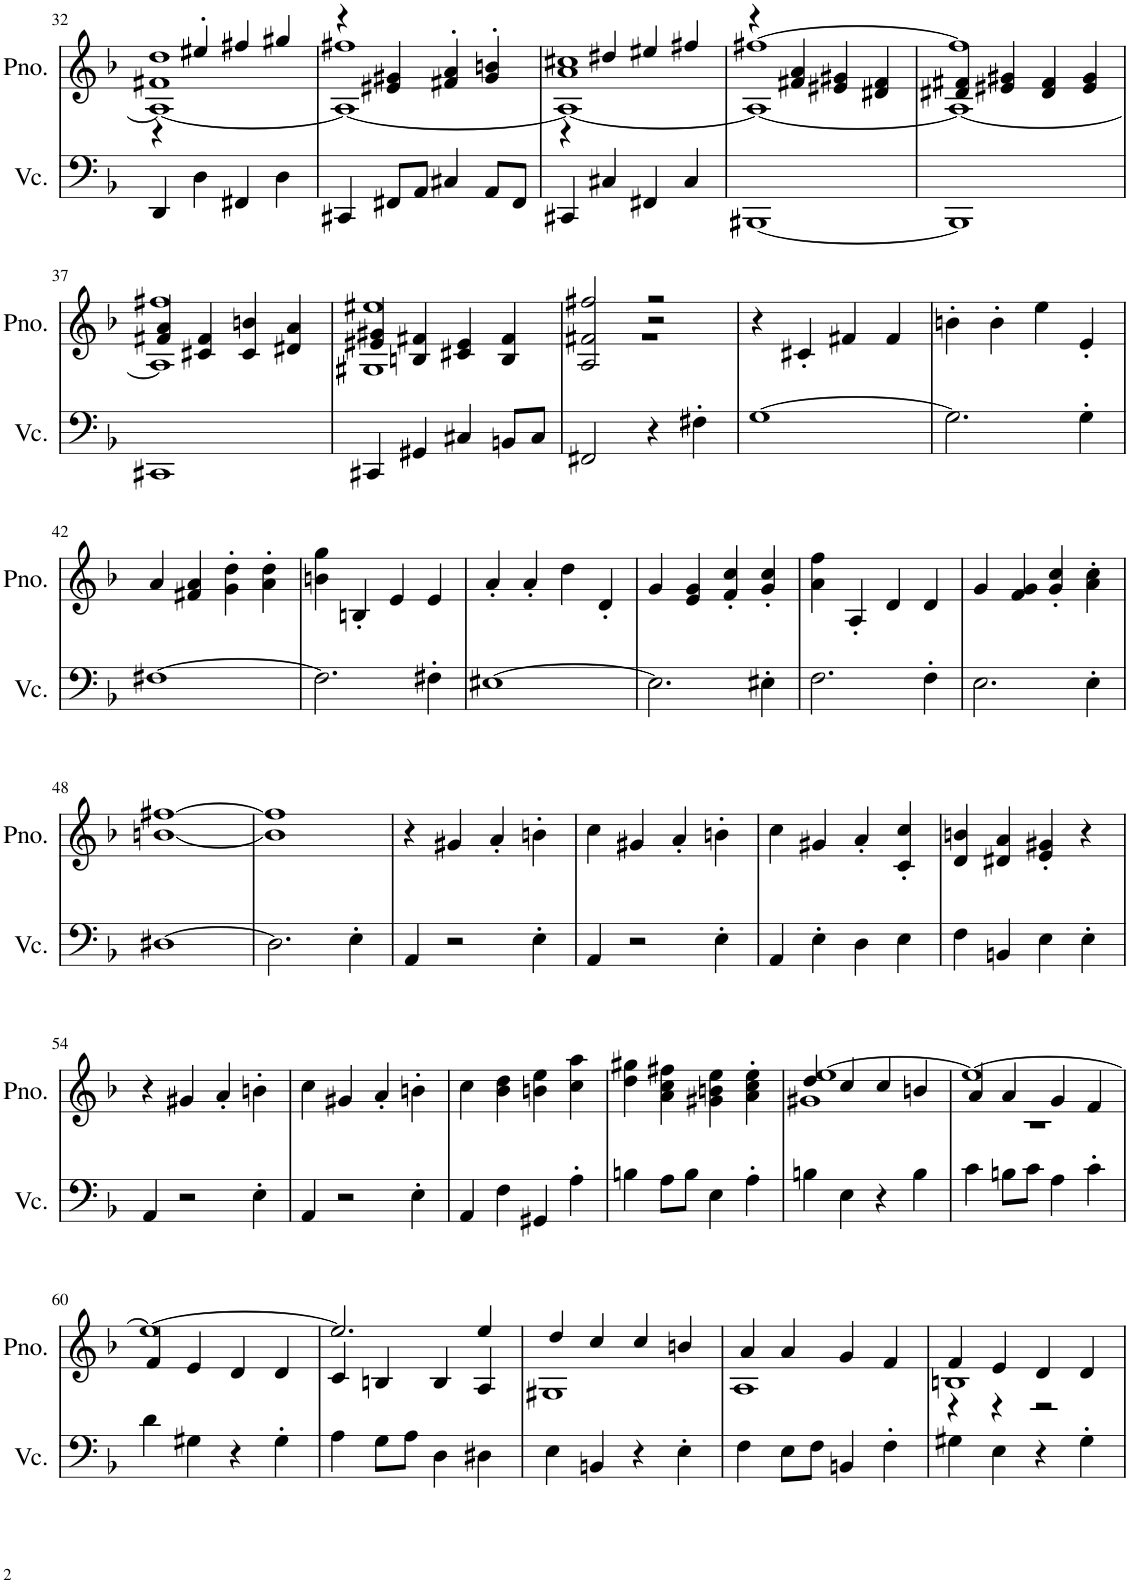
**kern	**kern
*part2	*part1
*staff2	*staff1
*I"Violoncello	*I"Piano
*I'Vc.	*I'Pno.
!!LO:PB:g=z
*clefF4	*clefG2
*k[b-]	*k[b-]
*M4/4	*M4/4
=32	=32
*	*^
*	*	*^
4DD/	1f#X 1dd	1A_	4r
4D\	.	.	4ee#X'/
4FF#X/	.	.	4ff#X/
4D\	.	.	4gg#X/
=33	=33	=33	=33
4CC#X/	4r	1A_	1ff#X
8FF#X/L	4e#X/ 4g#X/	.	.
8AA/J	.	.	.
4C#X/	4f#X/' 4a/'	.	.
8AA/L	4g#/' 4bn/'	.	.
8FF#/J	.	.	.
=34	=34	=34	=34
4CC#X/	1a 1cc#X	1A_	4r
4C#X/	.	.	4dd#X/
4FF#X/	.	.	4ee#X/
4C#/	.	.	4ff#X/
=35	=35	=35	=35
[1BBB#X	4r	1A_	[1ff#X
.	4f#X/ 4a/	.	.
.	4e#X/ 4g#X/	.	.
.	4d#X/ 4f#/	.	.
=36	=36	=36	=36
1BBB#]	4d#X/ 4f#X/	1A_	1ff#]
.	4e#X/ 4g#X/	.	.
.	4d#/ 4f#/	.	.
.	4e#/ 4g#/	.	.
!!LO:LB:g=z	!!	!!
=37	=37	=37	=37
1CC#X	4f#X/ 4a/	1A]	1ff#X
.	4c#X/ 4f#/	.	.
.	4c#/ 4bn/	.	.
.	4d#X/ 4a/	.	.
=38	=38	=38	=38
4CC#X/	4e#X/ 4g#X/	1G#X	1ee#X
4GG#X/	4Bn/ 4f#X/	.	.
4C#X/	4c#X/ 4e#/	.	.
8BBn/L	4B/ 4f#/	.	.
8C#/J	.	.	.
=39	=39	=39	=39
2FF#X/	2A/ 2f#X/	1r	2ff#X/
4r	2r	.	2r
4F#X'\	.	.	.
*	*v	*v	*v
=40	=40
[1G	4r
.	4c#X'/
.	4f#X/
.	4f#/
=41	=41
2.G\]	4bn'\
.	4b'\
.	4ee\
4G'\	4e'/
!!LO:LB:g=z
=42	=42
[1F#X	4a/
.	4f#X/ 4a/
.	4g\' 4dd\'
.	4a\' 4dd\'
=43	=43
2.F#\]	4bn\ 4gg\
.	4Bn'/
.	4e/
4F#X'\	4e/
=44	=44
[1E#X	4a'/
.	4a'/
.	4dd\
.	4d'/
=45	=45
2.E#\]	4g/
.	4e/ 4g/
.	4f/' 4cc/'
4E#X'\	4g/' 4cc/'
=46	=46
2.F\	4a\ 4ff\
.	4A'/
.	4d/
4F'\	4d/
=47	=47
2.E\	4g/
.	4f/ 4g/
.	4g/' 4cc/'
4E'\	4a\' 4cc\'
!!LO:LB:g=z
=48	=48
[1D#X	[1bn [1ff#X
=49	=49
2.D#\]	1b] 1ff#]
4E'\	.
=50	=50
4AA/	4r
2r	4g#X/
.	4a'/
4E'\	4bn'\
=51	=51
4AA/	4cc\
2r	4g#X/
.	4a'/
4E'\	4bn'\
=52	=52
4AA/	4cc\
4E'\	4g#X/
4D\	4a'/
4E\	4c/' 4cc/'
=53	=53
4F\	4d/ 4bn/
4BBn/	4d#X/ 4a/
4E\	4e/' 4g#X/'
4E'\	4r
!!LO:LB:g=z
=54	=54
4AA/	4r
2r	4g#X/
.	4a'/
4E'\	4bn'\
=55	=55
4AA/	4cc\
2r	4g#X/
.	4a'/
4E'\	4bn'\
=56	=56
4AA/	4cc\
4F\	4b-\ 4dd\
4GG#X/	4bn\ 4ee\
4A'\	4cc\ 4aa\
=57	=57
4Bn\	4dd\ 4gg#X\
8A\L	4a\ 4cc\ 4ff#X\
8B\J	.
4E\	4g#X\ 4bn\ 4ee\
4A'\	4a\' 4cc\' 4ee\'
=58	=58
*	*^
*	*	*^
4Bn\	4dd/	1g#X	[1ee
4E\	4cc/	.	.
4r	4cc/	.	.
4B\	4bn/	.	.
=59	=59	=59	=59
4c\	4a/	1r	1ee_
8Bn\L	4a/	.	.
8c\J	.	.	.
4A\	4g/	.	.
4c'\	4f/	.	.
*	*	*v	*v
!!LO:LB:g=z
=60	=60	=60
4d\	4f/	1ee_
4G#X\	4e/	.
4r	4d/	.
4G#'\	4d/	.
=61	=61	=61
4A\	4c/	2.ee/]
8G\L	4Bn/	.
8A\J	.	.
4D\	4B/	.
4D#X\	4A/	4ee/
=62	=62	=62
4E\	1G#X	4dd/
4BBn/	.	4cc/
4r	.	4cc/
4E'\	.	4bn/
=63	=63	=63
4F\	1A	4a/
8E\L	.	4a/
8F\J	.	.
4BBn/	.	4g/
4F'\	.	4f/
=64	=64	=64
*	*	*^
4G#X\	4f/	1Bn	4r
4E\	4e/	.	4r
4r	4d/	.	2r
4G#'\	4d/	.	.
*	*v	*v	*v
=	=
*-	*-
